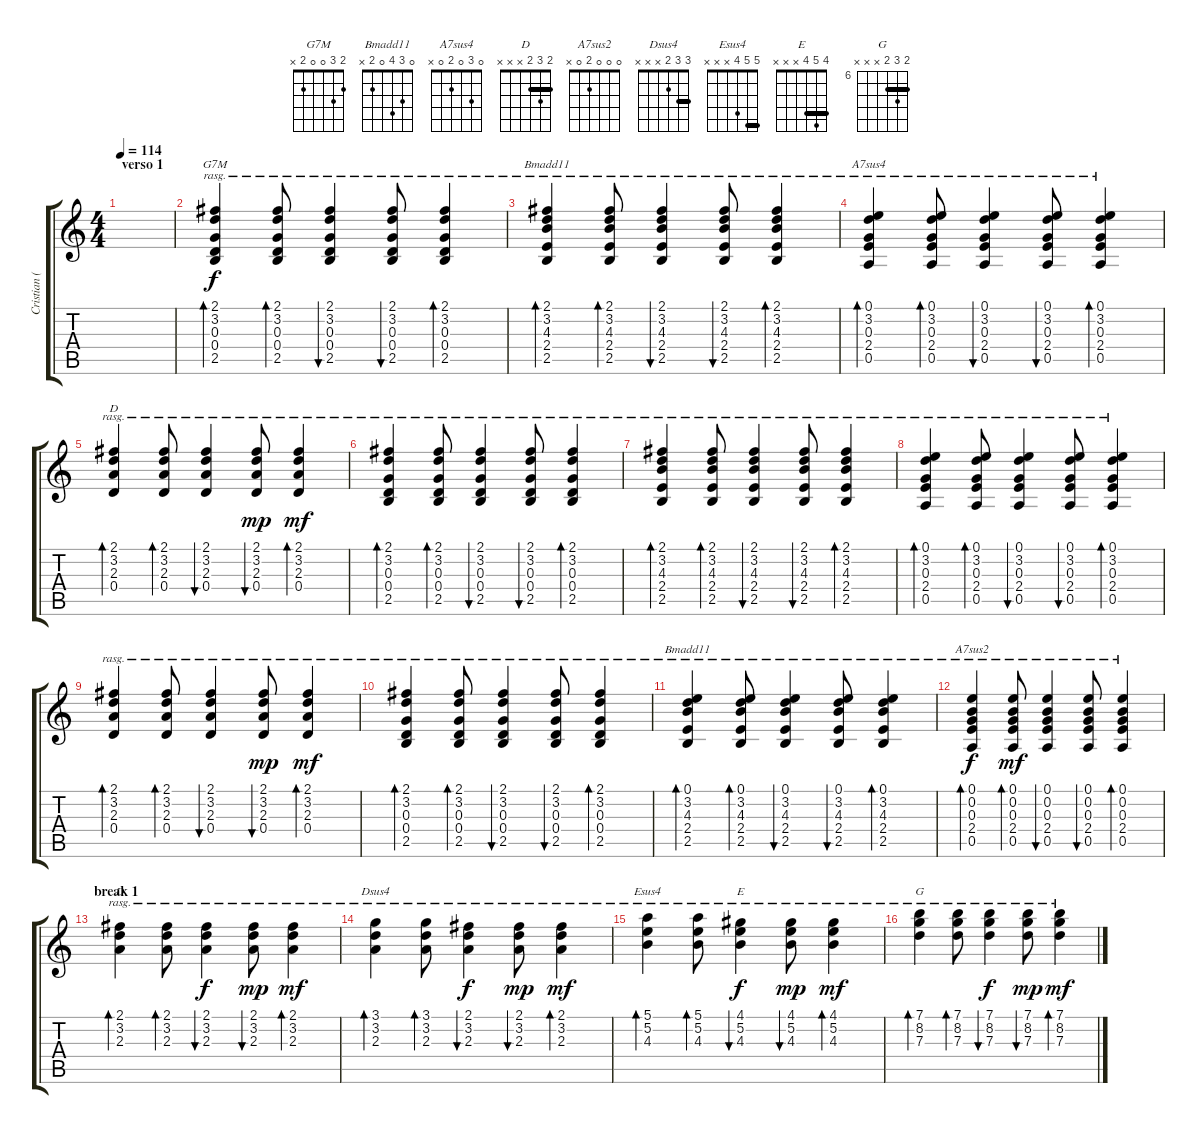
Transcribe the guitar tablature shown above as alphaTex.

\track ("Cristian (guitarra)" "Cristian (") {instrument acousticguitarsteel}
\staff {score tabs}
\tuning (E4 B3 G3 D3 A2 E2) {hide}
\chord ("G7M" 2 3 0 0 2 x)
\chord ("Bmadd11" 2 3 4 2 2 x) {barre 2}
\chord ("A7sus4" 0 3 0 2 0 x)
\chord ("D" 2 3 2 0 x x) {barre 2}
\chord ("Bmadd11" 0 3 4 0 2 x)
\chord ("A7sus2" 0 0 0 2 0 x)
\chord ("D" 2 3 2 x x x) {barre 2}
\chord ("Dsus4" 3 3 2 x x x) {barre 3}
\chord ("Esus4" 5 5 4 x x x) {barre 5}
\chord ("E" 4 5 4 x x x) {barre 4}
\chord ("G" 7 8 7 x x x) {firstfret 6 barre 7}
\ts (4 4)
\section ("" "verso 1")
\tempo 114
\clef g2
\ks c
|
(2.1 3.2 0.3 0.4 2.5).4{bd 120 ch "G7M" rasg ii} (2.1 3.2 0.3 0.4 2.5).8{bd 60 rasg ii} (2.1 3.2 0.3 0.4 2.5).4{bu 60 rasg ii} (2.1 3.2 0.3 0.4 2.5).8{bu 60 rasg ii} (2.1 3.2 0.3 0.4 2.5).4{bd 60 rasg ii} |
(2.1 3.2 4.3 2.4 2.5).4{bd 120 ch "Bmadd11" rasg ii} (2.1 3.2 4.3 2.4 2.5).8{bd 60 rasg ii} (2.1 3.2 4.3 2.4 2.5).4{bu 60 rasg ii} (2.1 3.2 4.3 2.4 2.5).8{bu 60 rasg ii} (2.1 3.2 4.3 2.4 2.5).4{bd 60 rasg ii} |
(0.1 3.2 0.3 2.4 0.5).4{bd 120 ch "A7sus4" rasg ii} (0.1 3.2 0.3 2.4 0.5).8{bd 60 rasg ii} (0.1 3.2 0.3 2.4 0.5).4{bu 60 rasg ii} (0.1 3.2 0.3 2.4 0.5).8{bu 60 rasg ii} (0.1 3.2 0.3 2.4 0.5).4{bd 60 rasg ii} |
(2.1 3.2 2.3 0.4).4{bd 120 ch "D" rasg ii} (2.1 3.2 2.3 0.4).8{bd 60 rasg ii} (2.1 3.2 2.3 0.4).4{bu 60 rasg ii} (2.1 3.2 2.3 0.4).8{bu 60 rasg ii dy mp} (2.1 3.2 2.3 0.4).4{bd 60 rasg ii dy mf} |
(2.1 3.2 0.3 0.4 2.5).4{bd 120 rasg ii} (2.1 3.2 0.3 0.4 2.5).8{bd 60 rasg ii} (2.1 3.2 0.3 0.4 2.5).4{bu 60 rasg ii} (2.1 3.2 0.3 0.4 2.5).8{bu 60 rasg ii} (2.1 3.2 0.3 0.4 2.5).4{bd 60 rasg ii} |
(2.1 3.2 4.3 2.4 2.5).4{bd 120 rasg ii} (2.1 3.2 4.3 2.4 2.5).8{bd 60 rasg ii} (2.1 3.2 4.3 2.4 2.5).4{bu 60 rasg ii} (2.1 3.2 4.3 2.4 2.5).8{bu 60 rasg ii} (2.1 3.2 4.3 2.4 2.5).4{bd 60 rasg ii} |
(0.1 3.2 0.3 2.4 0.5).4{bd 120 rasg ii} (0.1 3.2 0.3 2.4 0.5).8{bd 60 rasg ii} (0.1 3.2 0.3 2.4 0.5).4{bu 60 rasg ii} (0.1 3.2 0.3 2.4 0.5).8{bu 60 rasg ii} (0.1 3.2 0.3 2.4 0.5).4{bd 60 rasg ii} |
(2.1 3.2 2.3 0.4).4{bd 120 rasg ii} (2.1 3.2 2.3 0.4).8{bd 60 rasg ii} (2.1 3.2 2.3 0.4).4{bu 60 rasg ii} (2.1 3.2 2.3 0.4).8{bu 60 rasg ii dy mp} (2.1 3.2 2.3 0.4).4{bd 60 rasg ii dy mf} |
(2.1 3.2 0.3 0.4 2.5).4{bd 120 rasg ii} (2.1 3.2 0.3 0.4 2.5).8{bd 60 rasg ii} (2.1 3.2 0.3 0.4 2.5).4{bu 60 rasg ii} (2.1 3.2 0.3 0.4 2.5).8{bu 60 rasg ii} (2.1 3.2 0.3 0.4 2.5).4{bd 60 rasg ii} |
(0.1 3.2 4.3 2.4 2.5).4{bd 120 ch "Bmadd11" rasg ii} (0.1 3.2 4.3 2.4 2.5).8{bd 60 rasg ii} (0.1 3.2 4.3 2.4 2.5).4{bu 60 rasg ii} (0.1 3.2 4.3 2.4 2.5).8{bu 60 rasg ii} (0.1 3.2 4.3 2.4 2.5).4{bd 60 rasg ii} |
(0.1 0.2 0.3 2.4 0.5).4{bd 120 ch "A7sus2" rasg ii dy f} (0.1 0.2 0.3 2.4 0.5).8{bd 60 rasg ii dy mf} (0.1 0.2 0.3 2.4 0.5).4{bu 60 rasg ii} (0.1 0.2 0.3 2.4 0.5).8{bu 60 rasg ii} (0.1 0.2 0.3 2.4 0.5).4{bd 60 rasg ii} |
\section ("" "break 1")
(2.1 3.2 2.3).4{bd 120 ch "D" rasg ii} (2.1 3.2 2.3).8{bd 60 rasg ii} (2.1 3.2 2.3).4{bu 60 rasg ii dy f} (2.1 3.2 2.3).8{bu 60 rasg ii dy mp} (2.1 3.2 2.3).4{bd 60 rasg ii dy mf} |
(3.1 3.2 2.3).4{bd 120 ch "Dsus4" rasg ii} (3.1 3.2 2.3).8{bd 60 rasg ii} (2.1 3.2 2.3).4{bu 60 rasg ii dy f} (2.1 3.2 2.3).8{bu 60 rasg ii dy mp} (2.1 3.2 2.3).4{bd 60 rasg ii dy mf} |
(5.1 5.2 4.3).4{bd 120 ch "Esus4" rasg ii} (5.1 5.2 4.3).8{bd 60 rasg ii} (4.1 5.2 4.3).4{bu 60 ch "E" rasg ii dy f} (4.1 5.2 4.3).8{bu 60 rasg ii dy mp} (4.1 5.2 4.3).4{bd 60 rasg ii dy mf} |
(7.1 8.2 7.3).4{bd 120 ch "G" rasg ii} (7.1 8.2 7.3).8{bd 60 rasg ii} (7.1 8.2 7.3).4{bu 60 rasg ii dy f} (7.1 8.2 7.3).8{bu 60 rasg ii dy mp} (7.1 8.2 7.3).4{bd 60 rasg ii dy mf}
